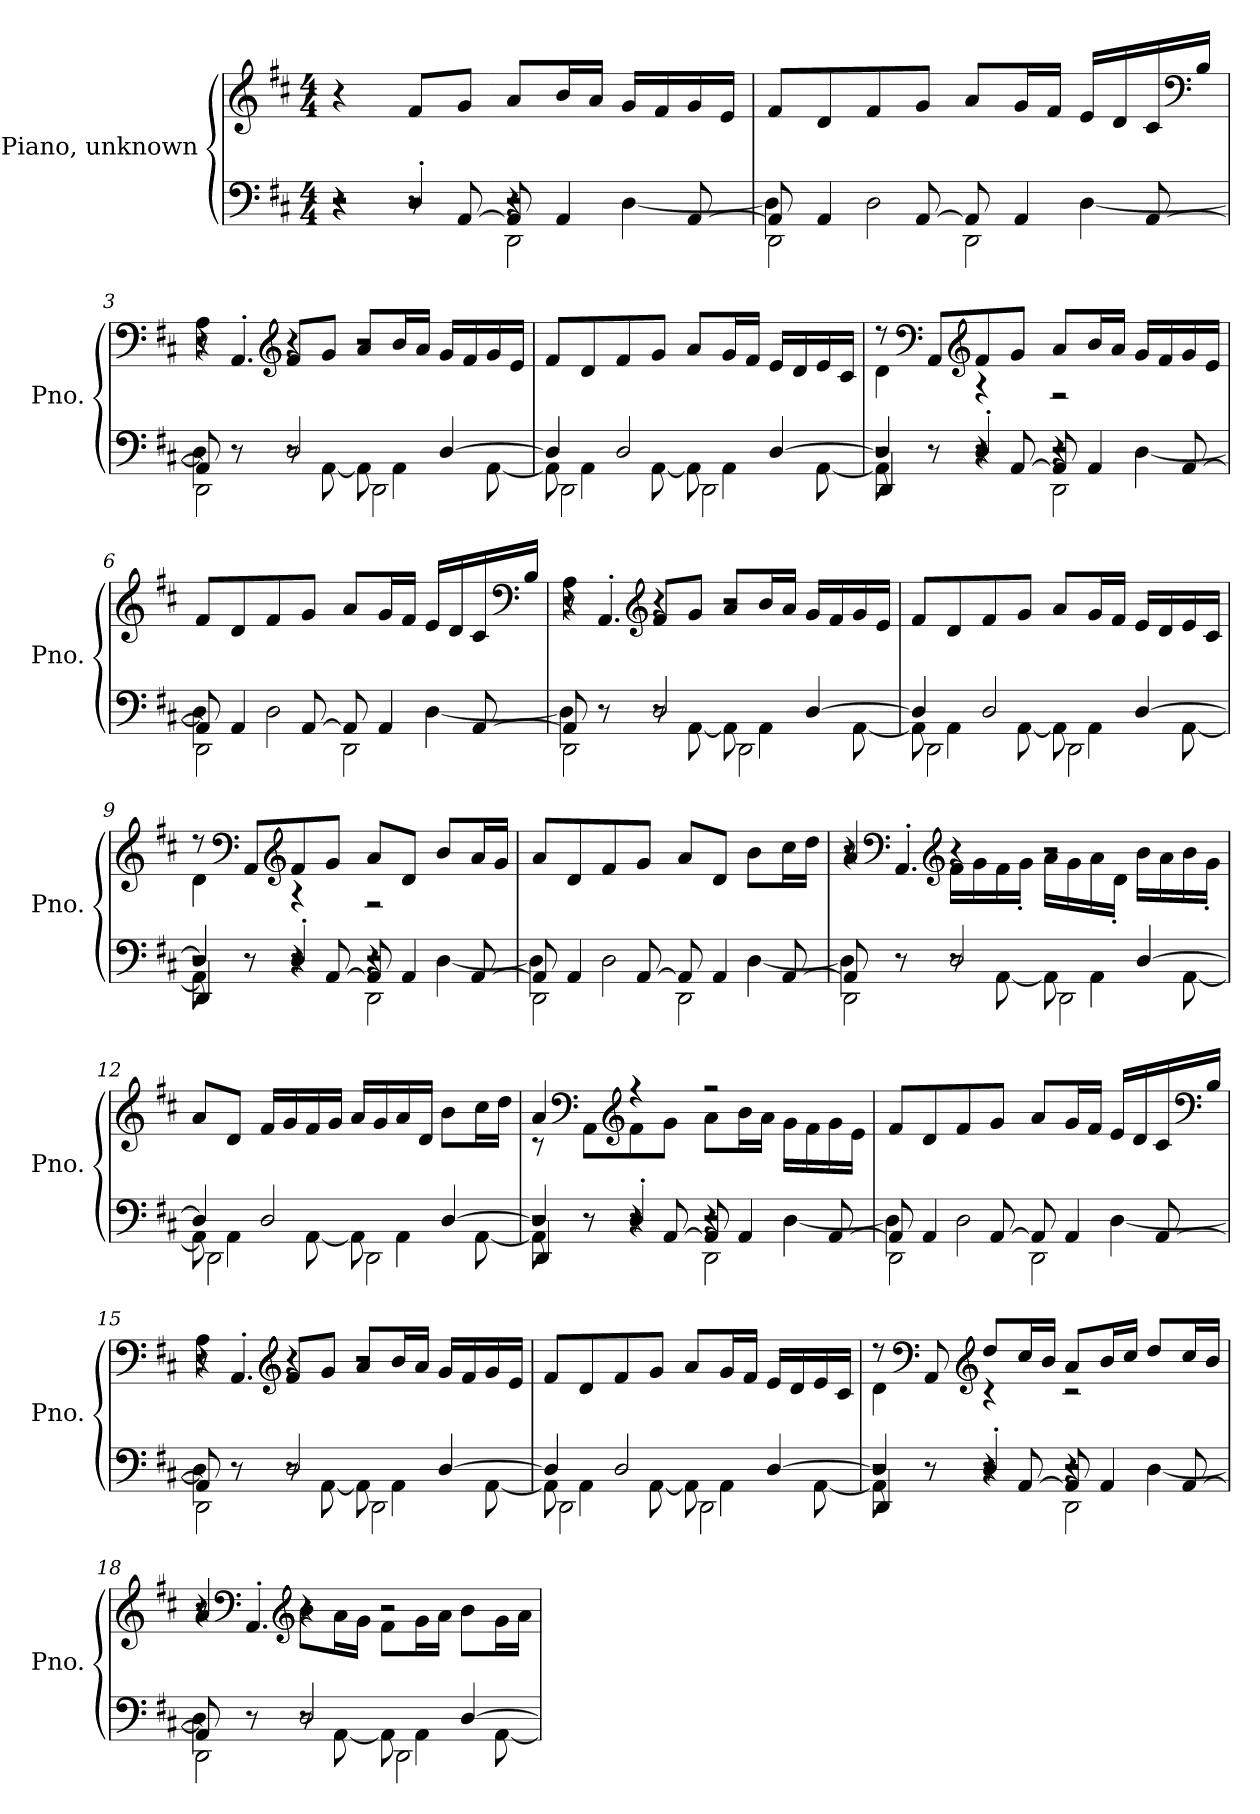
**kern	**kern
*part1	*part1
*staff2	*staff1
*I"Piano, unknown	*
*I'Pno.	*
*clefF4	*clefG2
*k[f#c#]	*k[f#c#]
*M4/4	*M4/4
*MM120	*MM120
=1	=1
*^	*
*	*^	*
*	*	*^	*
4r	2r	4r	2r	4r
8r	.	4D'/	.	8f#/L
[8AA/	.	.	.	8g/J
8AA/]	4r	2r	2DD\	8a/L
4AA/	.	.	.	16b/L
.	.	.	.	16a/JJ
.	[4D\	.	.	16g/LL
.	.	.	.	16f#/
[8AA/	.	.	.	16g/
.	.	.	.	16e/JJ
*	*	*v	*v	*
=2	=2	=2	=2
8AA/]	4D\]	2DD\	8f#/L
4AA/	.	.	8d/
.	2D\	.	8f#/
[8AA/	.	.	8g/J
8AA/]	.	2DD\	8a/L
4AA/	.	.	16g/L
.	.	.	16f#/JJ
.	[4D\	.	16e/LL
.	.	.	16d/
[8AA/	.	.	16c#/
*	*	*	*clefF4
.	.	.	16B/JJ
=3	=3	=3	=3
*	*	*	*^
*	*	*	*	*^
8AA/]	4D\]	2DD\	4r	4A\	8r
8r	.	.	.	.	4.AA'/
*	*	*	*clefG2	*	*
2D/	8r	.	8f#/L	4r	.
.	[8AA\	.	8g/J	.	.
.	8AA\]	2DD\	8a/L	2r	2r
.	4AA\	.	16b/L	.	.
.	.	.	16a/JJ	.	.
[4D/	.	.	16g/LL	.	.
.	.	.	16f#/	.	.
.	[8AA\	.	16g/	.	.
.	.	.	16e/JJ	.	.
*	*	*	*v	*v	*v
!!LO:LB:g=z
=4	=4	=4	=4
4D/]	8AA\]	2DD\	8f#/L
.	4AA\	.	8d/
2D/	.	.	8f#/
.	[8AA\	.	8g/J
.	8AA\]	2DD\	8a/L
.	4AA\	.	16g/L
.	.	.	16f#/JJ
[4D/	.	.	16e/LL
.	.	.	16d/
.	[8AA\	.	16e/
.	.	.	16c#/JJ
=5	=5	=5	=5
*	*	*^	*^
4D/]	8AA\]	4DD/	2r	8r	4d\
*	*	*	*	*clefF4	*
.	8r	.	.	8AA/L	.
*	*	*	*	*clefG2	*
8r	4r	4D'/	.	8f#/	4r
[8AA/	.	.	.	8g/J	.
8AA/]	4r	2r	2DD\	8a/L	2r
4AA/	.	.	.	16b/L	.
.	.	.	.	16a/JJ	.
.	[4D\	.	.	16g/LL	.
.	.	.	.	16f#/	.
[8AA/	.	.	.	16g/	.
.	.	.	.	16e/JJ	.
*	*	*v	*v	*	*
*	*	*	*v	*v
=6	=6	=6	=6
8AA/]	4D\]	2DD\	8f#/L
4AA/	.	.	8d/
.	2D\	.	8f#/
[8AA/	.	.	8g/J
8AA/]	.	2DD\	8a/L
4AA/	.	.	16g/L
.	.	.	16f#/JJ
.	[4D\	.	16e/LL
.	.	.	16d/
[8AA/	.	.	16c#/
*	*	*	*clefF4
.	.	.	16B/JJ
!!LO:LB:g=z
=7	=7	=7	=7
*	*	*	*^
*	*	*	*	*^
8AA/]	4D\]	2DD\	4r	4A\	8r
8r	.	.	.	.	4.AA'/
*	*	*	*clefG2	*	*
2D/	8r	.	8f#/L	4r	.
.	[8AA\	.	8g/J	.	.
.	8AA\]	2DD\	8a/L	2r	2r
.	4AA\	.	16b/L	.	.
.	.	.	16a/JJ	.	.
[4D/	.	.	16g/LL	.	.
.	.	.	16f#/	.	.
.	[8AA\	.	16g/	.	.
.	.	.	16e/JJ	.	.
*	*	*	*v	*v	*v
=8	=8	=8	=8
4D/]	8AA\]	2DD\	8f#/L
.	4AA\	.	8d/
2D/	.	.	8f#/
.	[8AA\	.	8g/J
.	8AA\]	2DD\	8a/L
.	4AA\	.	16g/L
.	.	.	16f#/JJ
[4D/	.	.	16e/LL
.	.	.	16d/
.	[8AA\	.	16e/
.	.	.	16c#/JJ
=9	=9	=9	=9
*	*	*^	*^
4D/]	8AA\]	4DD/	2r	8r	4d\
*	*	*	*	*clefF4	*
.	8r	.	.	8AA/L	.
*	*	*	*	*clefG2	*
8r	4r	4D'/	.	8f#/	4r
[8AA/	.	.	.	8g/J	.
8AA/]	4r	2r	2DD\	8a/L	2r
4AA/	.	.	.	8d/J	.
.	[4D\	.	.	8b/L	.
[8AA/	.	.	.	16a/L	.
.	.	.	.	16g/JJ	.
*	*	*v	*v	*	*
*	*	*	*v	*v
!!LO:LB:g=z
=10	=10	=10	=10
8AA/]	4D\]	2DD\	8a/L
4AA/	.	.	8d/
.	2D\	.	8f#/
[8AA/	.	.	8g/J
8AA/]	.	2DD\	8a/L
4AA/	.	.	8d/J
.	[4D\	.	8b\L
[8AA/	.	.	16cc#\L
.	.	.	16dd\JJ
=11	=11	=11	=11
*	*	*	*^
*	*	*	*	*^
8AA/]	4D\]	2DD\	4a/	4r	8r
*	*	*	*clefF4	*	*
8r	.	.	.	.	4.AA'/
*	*	*	*clefG2	*	*
2D/	8r	.	4r	16f#\LL	.
.	.	.	.	16g\	.
.	[8AA\	.	.	16f#\	.
.	.	.	.	16g'\JJ	.
.	8AA\]	2DD\	2r	16a\LL	2r
.	.	.	.	16g\	.
.	4AA\	.	.	16a\	.
.	.	.	.	16d'\JJ	.
[4D/	.	.	.	16b\LL	.
.	.	.	.	16a\	.
.	[8AA\	.	.	16b\	.
.	.	.	.	16g'\JJ	.
*	*	*	*v	*v	*v
=12	=12	=12	=12
4D/]	8AA\]	2DD\	8a/L
.	4AA\	.	8d/J
2D/	.	.	16f#/LL
.	.	.	16g/
.	[8AA\	.	16f#/
.	.	.	16g/JJ
.	8AA\]	2DD\	16a/LL
.	.	.	16g/
.	4AA\	.	16a/
.	.	.	16d/JJ
[4D/	.	.	8b\L
.	[8AA\	.	16cc#\L
.	.	.	16dd\JJ
!!LO:LB:g=z
=13	=13	=13	=13
*	*	*^	*^
4D/]	8AA\]	4DD/	2r	4a/	8r
*	*	*	*	*clefF4	*
.	8r	.	.	.	8AA\L
*	*	*	*	*clefG2	*
8r	4r	4D'/	.	4r	8f#\
[8AA/	.	.	.	.	8g\J
8AA/]	4r	2r	2DD\	2r	8a\L
4AA/	.	.	.	.	16b\L
.	.	.	.	.	16a\JJ
.	[4D\	.	.	.	16g\LL
.	.	.	.	.	16f#\
[8AA/	.	.	.	.	16g\
.	.	.	.	.	16e\JJ
*	*	*v	*v	*	*
*	*	*	*v	*v
=14	=14	=14	=14
8AA/]	4D\]	2DD\	8f#/L
4AA/	.	.	8d/
.	2D\	.	8f#/
[8AA/	.	.	8g/J
8AA/]	.	2DD\	8a/L
4AA/	.	.	16g/L
.	.	.	16f#/JJ
.	[4D\	.	16e/LL
.	.	.	16d/
[8AA/	.	.	16c#/
*	*	*	*clefF4
.	.	.	16B/JJ
!!LO:LB:g=z
=15	=15	=15	=15
*	*	*	*^
*	*	*	*	*^
8AA/]	4D\]	2DD\	4r	4A\	8r
8r	.	.	.	.	4.AA'/
*	*	*	*clefG2	*	*
2D/	8r	.	8f#/L	4r	.
.	[8AA\	.	8g/J	.	.
.	8AA\]	2DD\	8a/L	2r	2r
.	4AA\	.	16b/L	.	.
.	.	.	16a/JJ	.	.
[4D/	.	.	16g/LL	.	.
.	.	.	16f#/	.	.
.	[8AA\	.	16g/	.	.
.	.	.	16e/JJ	.	.
*	*	*	*v	*v	*v
=16	=16	=16	=16
4D/]	8AA\]	2DD\	8f#/L
.	4AA\	.	8d/
2D/	.	.	8f#/
.	[8AA\	.	8g/J
.	8AA\]	2DD\	8a/L
.	4AA\	.	16g/L
.	.	.	16f#/JJ
[4D/	.	.	16e/LL
.	.	.	16d/
.	[8AA\	.	16e/
.	.	.	16c#/JJ
=17	=17	=17	=17
*	*	*^	*^
4D/]	8AA\]	4DD/	2r	8r	4d\
*	*	*	*	*clefF4	*
.	8r	.	.	8AA/	.
*	*	*	*	*clefG2	*
8r	4r	4D'/	.	8dd/L	4r
[8AA/	.	.	.	16cc#/L	.
.	.	.	.	16b/JJ	.
8AA/]	4r	2r	2DD\	8a/L	2r
4AA/	.	.	.	16b/L	.
.	.	.	.	16cc#/JJ	.
.	[4D\	.	.	8dd/L	.
[8AA/	.	.	.	16cc#/L	.
.	.	.	.	16b/JJ	.
*	*	*v	*v	*	*
!!LO:PB:g=z
=18	=18	=18	=18	=18
*	*	*	*	*^
8AA/]	4D\]	2DD\	4a/	4r	8r
*	*	*	*clefF4	*	*
8r	.	.	.	.	4.AA'/
*	*	*	*clefG2	*	*
2D/	8r	.	4r	8b\L	.
.	[8AA\	.	.	16a\L	.
.	.	.	.	16g\JJ	.
.	8AA\]	2DD\	2r	8f#\L	2r
.	4AA\	.	.	16g\L	.
.	.	.	.	16a\JJ	.
[4D/	.	.	.	8b\L	.
.	[8AA\	.	.	16g\L	.
.	.	.	.	16a\JJ	.
*v	*v	*v	*	*	*
*	*v	*v	*v
=	=
*-	*-
